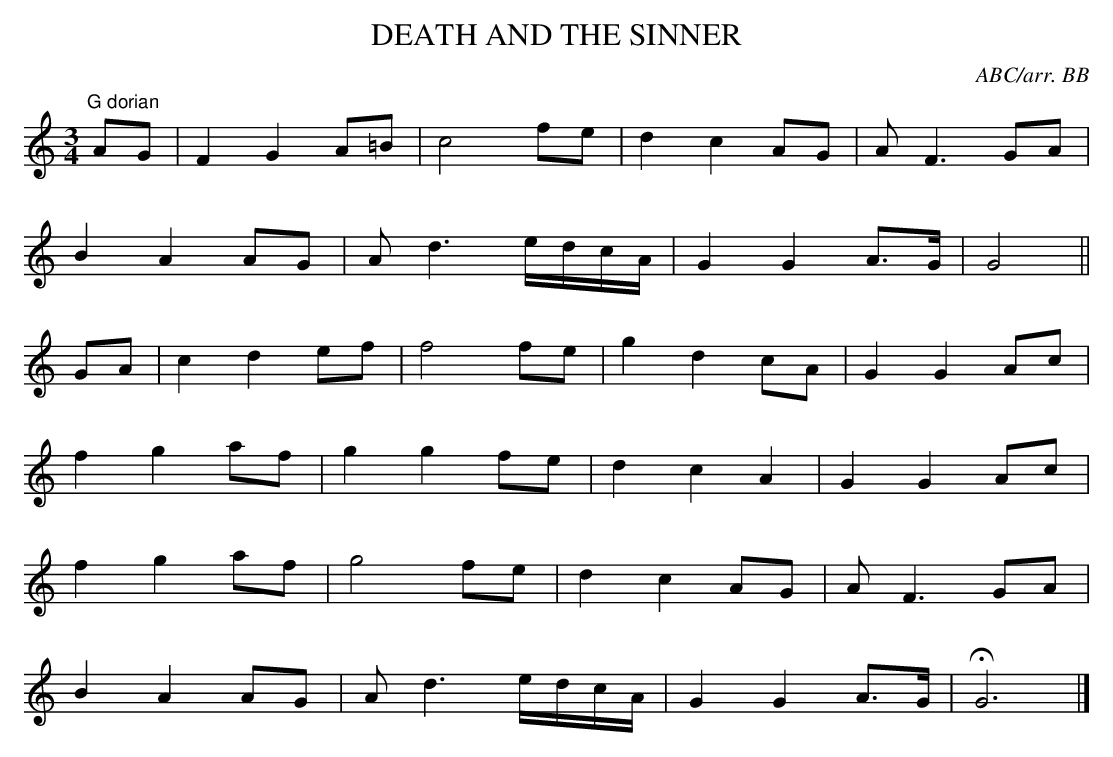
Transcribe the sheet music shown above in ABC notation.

X:1
T:DEATH AND THE SINNER
Y:"slow and sorrowful"
C:ABC/arr. BB
L:1/8
M:3/4
K:C
"^G dorian"
AG|F2G2 A=B|c4 fe|d2c2 AG|AF3 GA|
B2A2 AG|Ad3 e/d/c/A/|G2G2 A>G|G4||
GA|c2d2 ef|f4 fe|g2d2 cA|G2G2 Ac|
f2g2 af|g2g2 fe|d2c2A2|G2G2 Ac|
f2g2 af|g4 fe|d2c2 AG|AF3 GA|
B2A2 AG|Ad3 e/d/c/A/|G2G2 A>G|HG6|]
